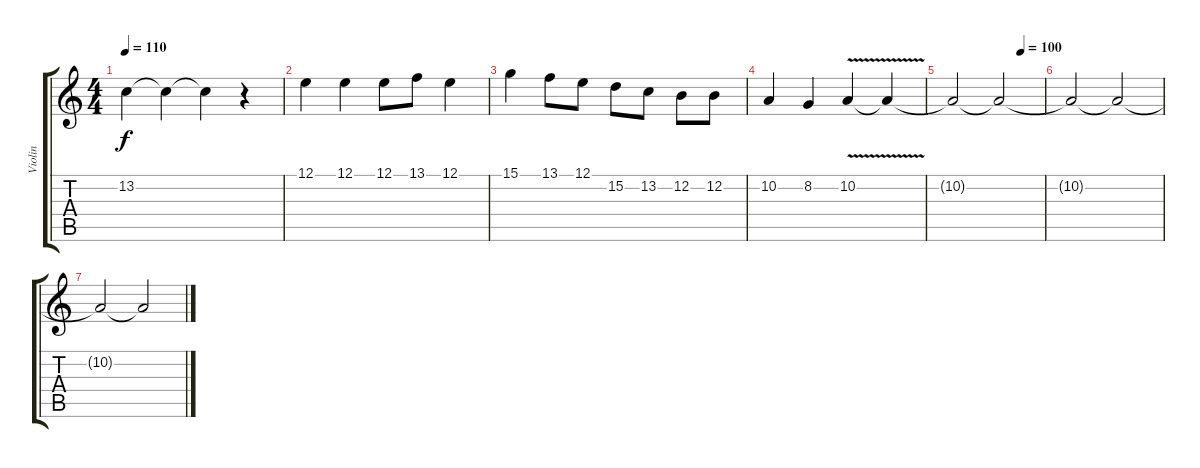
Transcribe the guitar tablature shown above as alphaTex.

\track ("Violin" "Violin") {instrument violin}
\staff {score tabs}
\tuning (E4 B3 G3 D3 A2 E2) {hide}
\ts (4 4)
\tempo 110
\clef g2
\ks c
13.2{t}.4{dy f} 13.2{t}.4 13.2{t}.4 r.4 |
12.1.4 12.1.4 12.1.8 13.1.8 12.1.4 |
15.1.4 13.1.8 12.1.8 15.2.8 13.2.8 12.2.8 12.2.8 |
10.2.4 8.2.4 10.2{v}.4 10.2{t}.4 |
\tempo (100 0.75)
10.2{t}.2{volume 14} 10.2{t}.2{volume 12} |
10.2{t}.2{volume 8} 10.2{t}.2{volume 6} |
10.2{t}.2{volume 4} 10.2{t}.2{volume 2}
